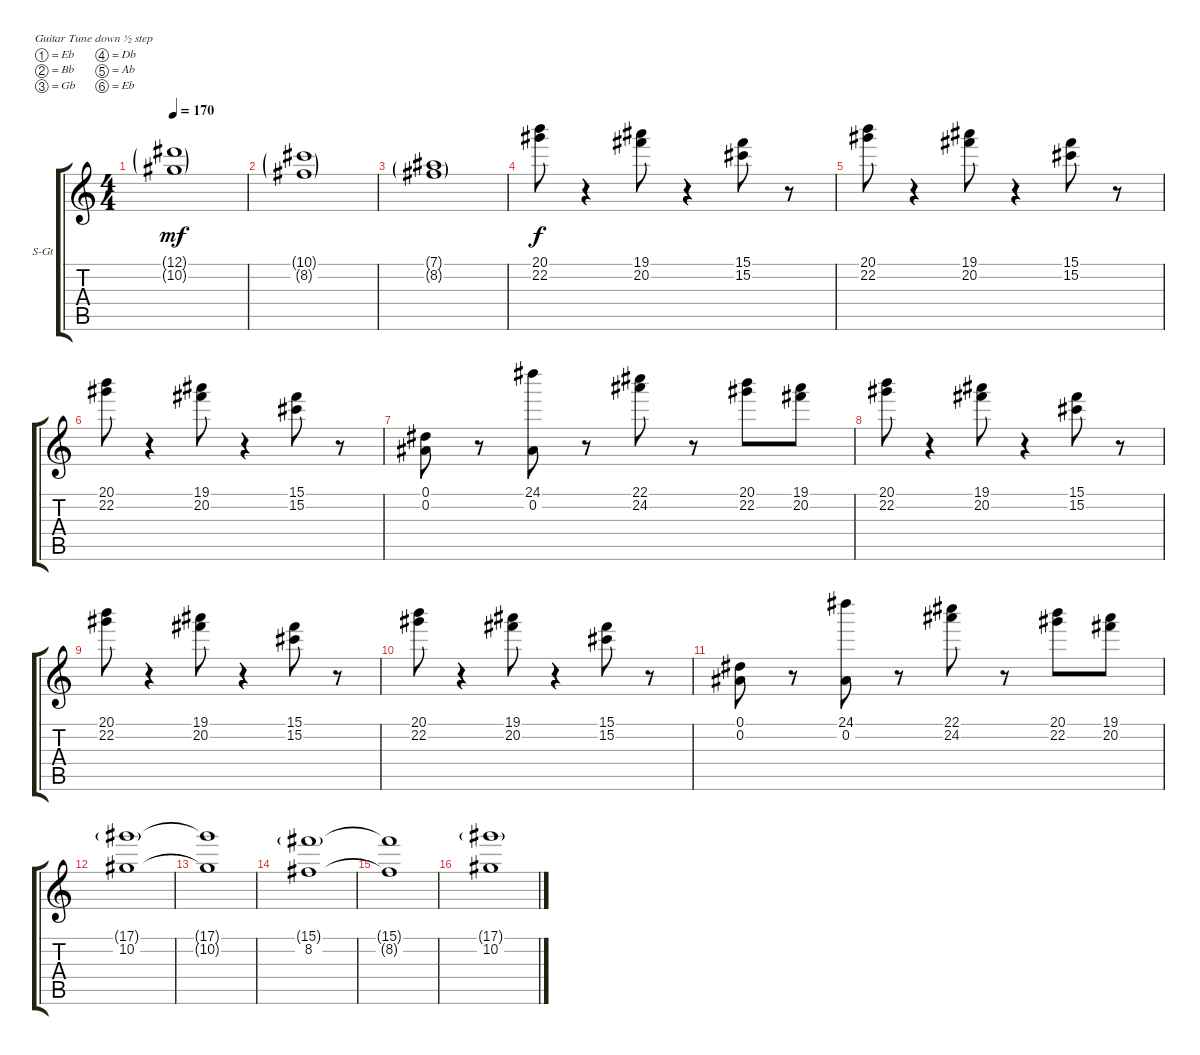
\bracketExtendMode groupsimilarinstruments
\firstSystemTrackNameOrientation horizontal
\otherSystemsTrackNameOrientation horizontal
\track ("Дмитрий Иванов" "S-Gt") {instrument stringensemble1}
\staff {score tabs}
\tuning (Eb4 Bb3 Gb3 Db3 Ab2 Eb2)
\displaytranspose 12
\ts (4 4)
\tempo 170
\clef g2
\ks c
(12.1{g} 10.2{g}).1{dy mf} |
(10.1{g} 8.2{g}).1 |
(7.1{g} 8.2{g}).1 |
(20.1 22.2).8{dy f} r.4 (19.1 20.2).8 r.4 (15.1 15.2).8 r.8 |
(20.1 22.2).8 r.4 (19.1 20.2).8 r.4 (15.1 15.2).8 r.8 |
(20.1 22.2).8 r.4 (19.1 20.2).8 r.4 (15.1 15.2).8 r.8 |
(0.1 0.2).8 r.8 (24.1 0.2).8 r.8 (22.1 24.2).8 r.8 (20.1 22.2).8 (19.1 20.2).8 |
(20.1 22.2).8 r.4 (19.1 20.2).8 r.4 (15.1 15.2).8 r.8 |
(20.1 22.2).8 r.4 (19.1 20.2).8 r.4 (15.1 15.2).8 r.8 |
(20.1 22.2).8 r.4 (19.1 20.2).8 r.4 (15.1 15.2).8 r.8 |
(0.1 0.2).8 r.8 (24.1 0.2).8 r.8 (22.1 24.2).8 r.8 (20.1 22.2).8 (19.1 20.2).8 |
(17.1{g} 10.2).1 |
(17.1{t} 10.2{t}).1 |
(15.1{g} 8.2).1 |
(15.1{t} 8.2{t}).1 |
(17.1{g} 10.2).1
